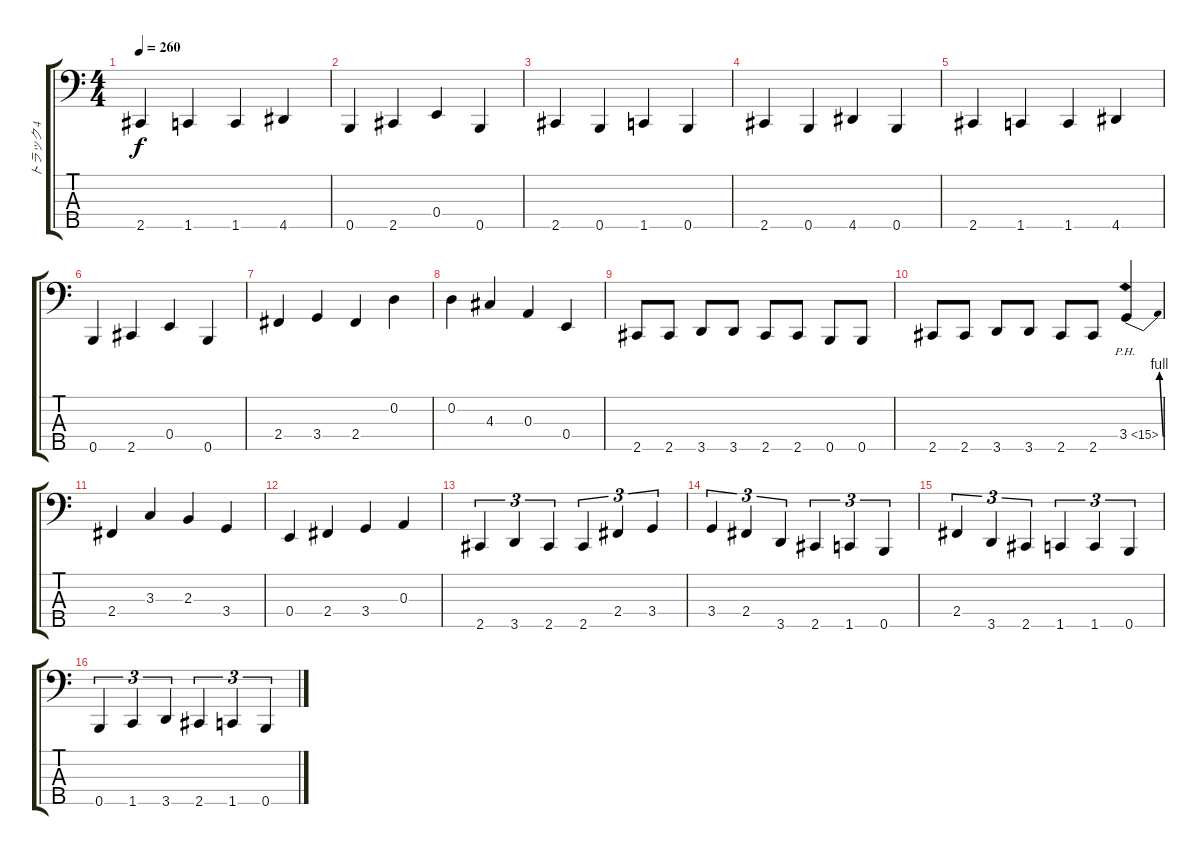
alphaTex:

\track ("トラック 4" "トラック 4") {instrument electricbasspick}
\staff {score tabs}
\tuning (G2 D2 A1 E1 B0) {hide}
\ts (4 4)
\tempo 260
\clef f4
\ks c
2.5.4{dy f} 1.5.4 1.5.4 4.5.4 |
0.5.4 2.5.4 0.4.4 0.5.4 |
2.5.4 0.5.4 1.5.4 0.5.4 |
2.5.4 0.5.4 4.5.4 0.5.4 |
2.5.4 1.5.4 1.5.4 4.5.4 |
0.5.4 2.5.4 0.4.4 0.5.4 |
2.4.4 3.4.4 2.4.4 0.2.4 |
0.2.4 4.3.4 0.3.4 0.4.4 |
2.5.8 2.5.8 3.5.8 3.5.8 2.5.8 2.5.8 0.5.8 0.5.8 |
2.5.8 2.5.8 3.5.8 3.5.8 2.5.8 2.5.8 3.4{be (bend 0 0 60 4) ph 12}.4 |
2.4.4 3.3.4 2.3.4 3.4.4 |
0.4.4 2.4.4 3.4.4 0.3.4 |
2.5.4{tu (3 2)} 3.5.4{tu (3 2)} 2.5.4{tu (3 2)} 2.5.4{tu (3 2)} 2.4.4{tu (3 2)} 3.4.4{tu (3 2)} |
3.4.4{tu (3 2)} 2.4.4{tu (3 2)} 3.5.4{tu (3 2)} 2.5.4{tu (3 2)} 1.5.4{tu (3 2)} 0.5.4{tu (3 2)} |
2.4.4{tu (3 2)} 3.5.4{tu (3 2)} 2.5.4{tu (3 2)} 1.5.4{tu (3 2)} 1.5.4{tu (3 2)} 0.5.4{tu (3 2)} |
0.5.4{tu (3 2)} 1.5.4{tu (3 2)} 3.5.4{tu (3 2)} 2.5.4{tu (3 2)} 1.5.4{tu (3 2)} 0.5.4{tu (3 2)}
